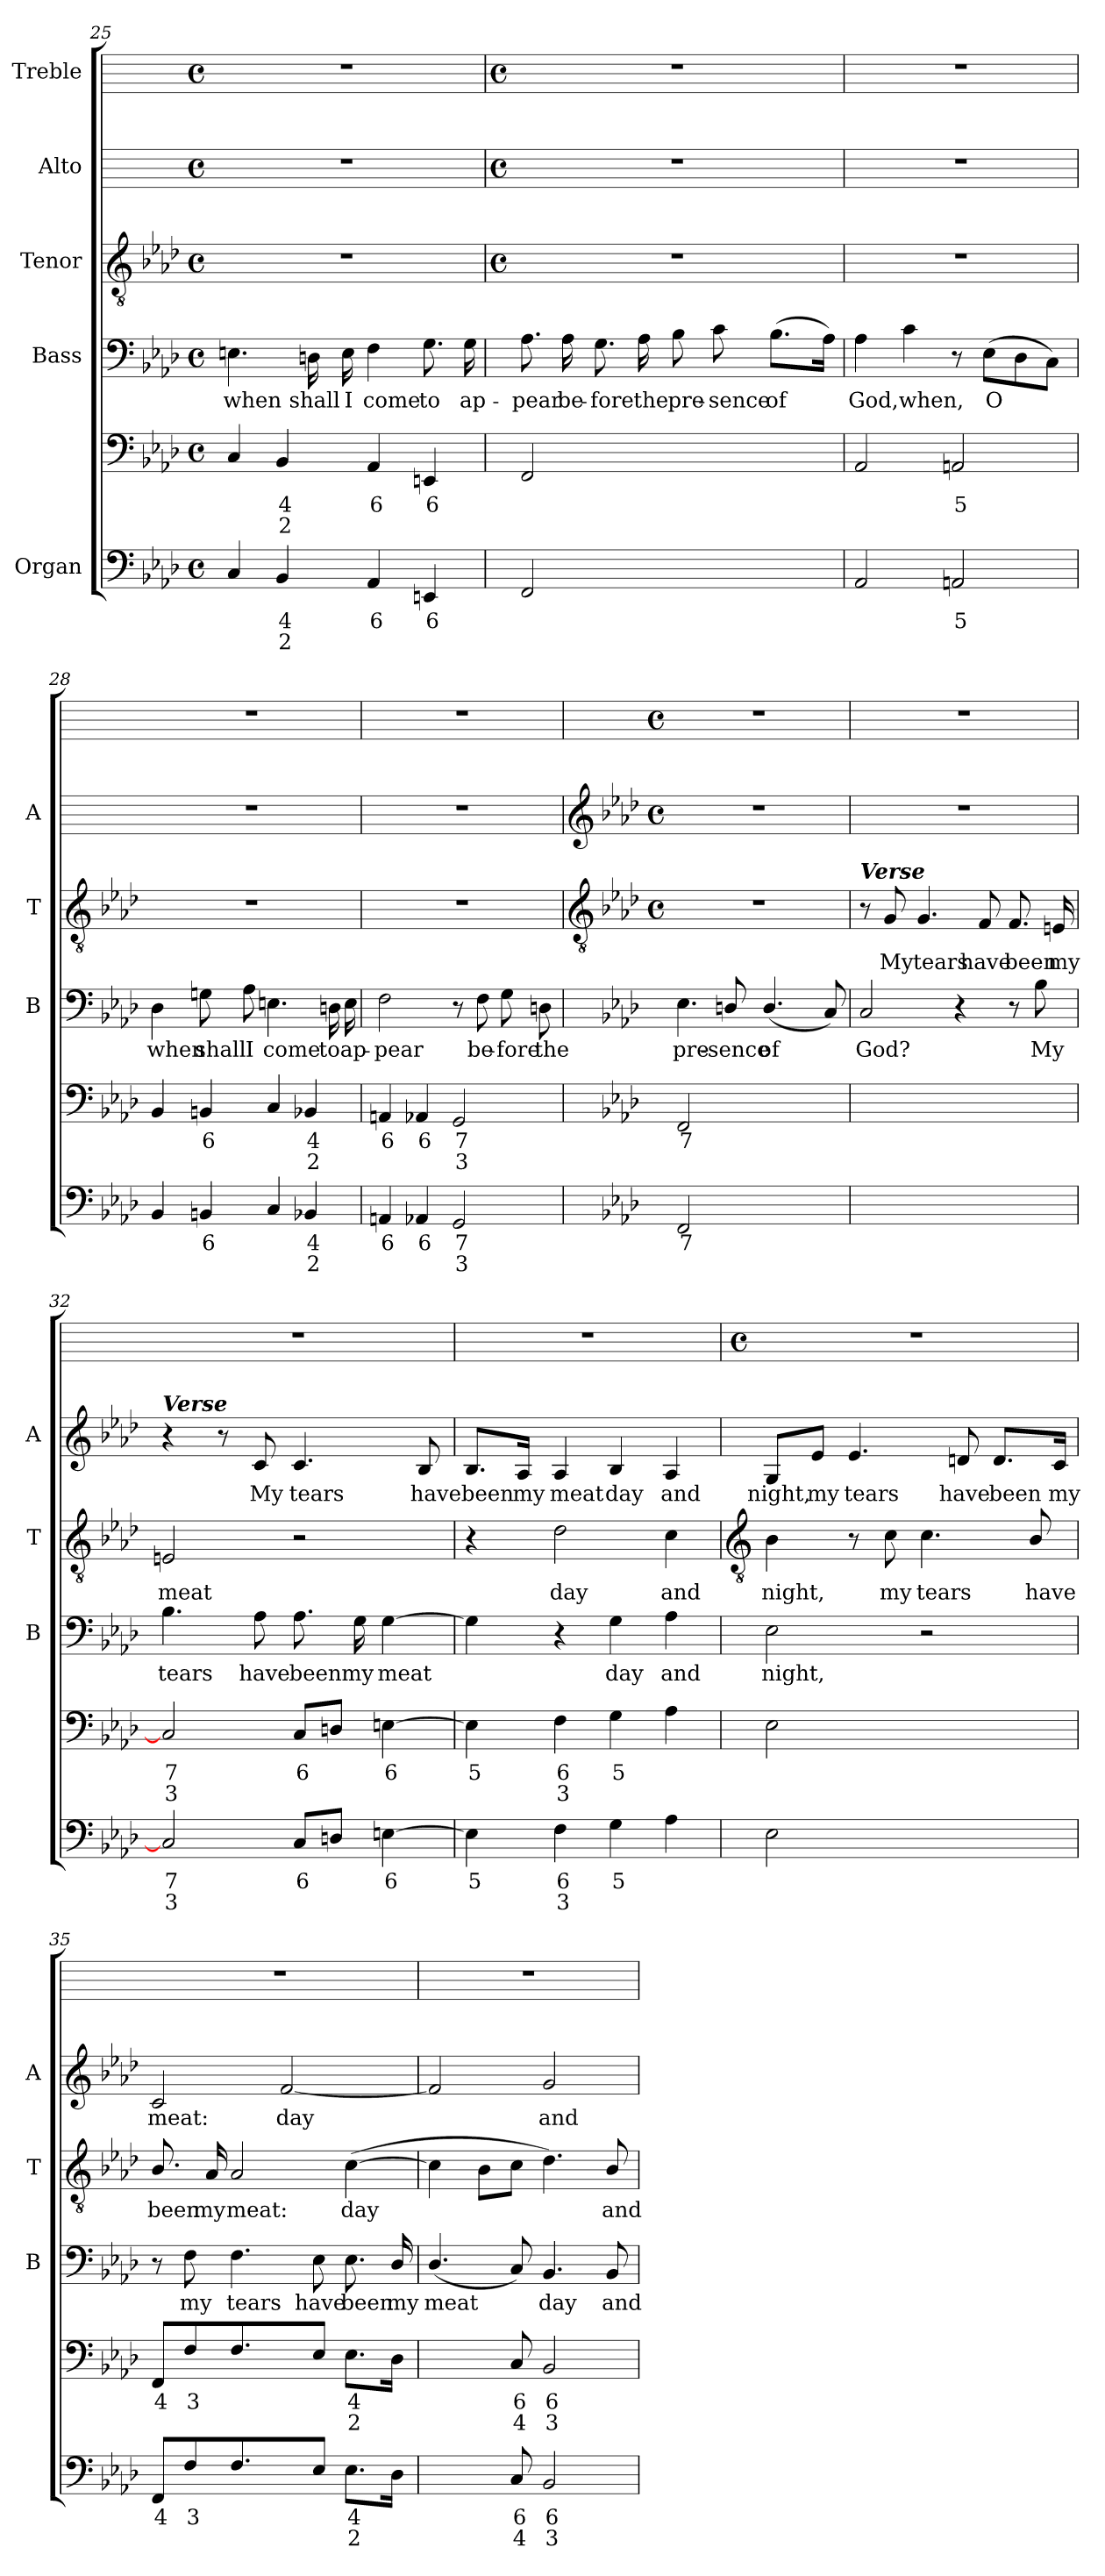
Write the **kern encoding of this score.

**kern	**text	**text	**text	**kern	**text	**text	**text	**kern	**text	**kern	**text	**kern	**text	**kern
*part5	*part5	*part5	*part5	*part5	*part5	*part5	*part5	*part4	*part4	*part3	*part3	*part2	*part2	*part1
*staff6	*staff6	*staff6	*staff6	*staff5	*staff5	*staff5	*staff5	*staff4	*staff4	*staff3	*staff3	*staff2	*staff2	*staff1
*I"Organ	*	*	*	*	*	*	*	*I"Bass	*	*I"Tenor	*	*I"Alto	*	*I"Treble
*	*	*	*	*	*	*	*	*I'B	*	*I'T	*	*I'A	*	*
*clefF4	*	*	*	*clefF4	*	*	*	*clefF4	*	*clefGv2	*	*	*	*
*k[b-e-a-d-]	*	*	*	*k[b-e-a-d-]	*	*	*	*k[b-e-a-d-]	*	*k[b-e-a-d-]	*	*	*	*
*A-:	*	*	*	*A-:	*	*	*	*A-:	*	*A-:	*	*	*	*
*M4/4	*	*	*	*M4/4	*	*	*	*M4/4	*	*M4/4	*	*M4/4	*	*M4/4
*met(c)	*	*	*	*met(c)	*	*	*	*met(c)	*	*met(c)	*	*met(c)	*	*met(c)
=25	=25	=25	=25	=25	=25	=25	=25	=25	=25	=25	=25	=25	=25	=25
!	!	!	!	!	!	!	!	!	!LO:LY:b	!	!	!	!	!
4C	.	.	.	4C	.	.	.	4.En	when	1r	.	1r	.	1r
!	!LO:LY:b	!LO:LY:b	!	!	!LO:LY:b	!LO:LY:b	!	!	!	!	!	!	!	!
4BB-	4	2	.	4BB-	4	2	.	.	.	.	.	.	.	.
!	!	!	!	!	!	!	!	!	!LO:LY:b	!	!	!	!	!
.	.	.	.	.	.	.	.	16Dn	shall	.	.	.	.	.
!	!	!	!	!	!	!	!	!	!LO:LY:b	!	!	!	!	!
.	.	.	.	.	.	.	.	16E	I	.	.	.	.	.
!	!LO:LY:b	!	!	!	!LO:LY:b	!	!	!	!LO:LY:b	!	!	!	!	!
4AA-	6	.	.	4AA-	6	.	.	4F	come	.	.	.	.	.
!	!LO:LY:b	!	!	!	!LO:LY:b	!	!	!	!LO:LY:b	!	!	!	!	!
4EEn	6	.	.	4EEn	6	.	.	8.G	to	.	.	.	.	.
!	!	!	!	!	!	!	!	!	!LO:LY:b	!	!	!	!	!
.	.	.	.	.	.	.	.	16G	ap-	.	.	.	.	.
!!LO:LB:g=z
=26	=26	=26	=26	=26	=26	=26	=26	=26	=26	=26	=26	=26	=26	=26
*	*	*	*	*	*	*	*	*	*	*M4/4	*	*M4/4	*	*M4/4
*	*	*	*	*	*	*	*	*	*	*met(c)	*	*met(c)	*	*met(c)
!	!	!	!	!	!	!	!	!	!LO:LY:b	!	!	!	!	!
2FF	.	.	.	2FF	.	.	.	8.A-	-pear	1r	.	1r	.	1r
!	!	!	!	!	!	!	!	!	!LO:LY:b	!	!	!	!	!
.	.	.	.	.	.	.	.	16A-	be-	.	.	.	.	.
!	!	!	!	!	!	!	!	!	!LO:LY:b	!	!	!	!	!
.	.	.	.	.	.	.	.	8.G	-fore	.	.	.	.	.
!	!	!	!	!	!	!	!	!	!LO:LY:b	!	!	!	!	!
.	.	.	.	.	.	.	.	16A-	the	.	.	.	.	.
!	!LO:LY:b	!LO:LY:b	!	!	!LO:LY:b	!LO:LY:b	!	!	!LO:LY:b	!	!	!	!	!
[8CCyy	5	3	.	[8CCyy	5	3	.	8B-	pre-	.	.	.	.	.
!	!LO:LY:b	!LO:LY:b	!	!	!LO:LY:b	!LO:LY:b	!	!	!LO:LY:b	!	!	!	!	!
8CCyy_	6	4	.	8CCyy_	6	4	.	8c	-sence	.	.	.	.	.
!	!LO:LY:b	!LO:LY:b	!	!	!LO:LY:b	!LO:LY:b	!	!	!LO:LY:b	!	!	!	!	!
8CCyy_	5	4	.	8CCyy_	5	4	.	(>8.B-L	of	.	.	.	.	.
!	!	!LO:LY:b	!	!	!	!LO:LY:b	!	!	!	!	!	!	!	!
8CCLyy]	.	3	.	8CCLyy]	.	3	.	.	.	.	.	.	.	.
.	.	.	.	.	.	.	.	16A-J)	.	.	.	.	.	.
=27	=27	=27	=27	=27	=27	=27	=27	=27	=27	=27	=27	=27	=27	=27
!	!	!	!	!	!	!	!	!	!LO:LY:b	!	!	!	!	!
2AA-	.	.	.	2AA-	.	.	.	4A-	God,	1r	.	1r	.	1r
!	!	!	!	!	!	!	!	!	!LO:LY:b	!	!	!	!	!
.	.	.	.	.	.	.	.	4c	when,	.	.	.	.	.
!	!LO:LY:b	!	!	!	!LO:LY:b	!	!	!	!	!	!	!	!	!
2AAn	5	.	.	2AAn	5	.	.	8r	.	.	.	.	.	.
!	!	!	!	!	!	!	!	!	!LO:LY:b	!	!	!	!	!
.	.	.	.	.	.	.	.	(>8E-L	O	.	.	.	.	.
.	.	.	.	.	.	.	.	8D-	.	.	.	.	.	.
.	.	.	.	.	.	.	.	8CJ)	.	.	.	.	.	.
=28	=28	=28	=28	=28	=28	=28	=28	=28	=28	=28	=28	=28	=28	=28
!	!	!	!	!	!	!	!	!	!LO:LY:b	!	!	!	!	!
4BB-	.	.	.	4BB-	.	.	.	4D-	when	1r	.	1r	.	1r
!	!LO:LY:b	!	!	!	!LO:LY:b	!	!	!	!LO:LY:b	!	!	!	!	!
4BBn	6	.	.	4BBn	6	.	.	8Gn	shall	.	.	.	.	.
!	!	!	!	!	!	!	!	!	!LO:LY:b	!	!	!	!	!
.	.	.	.	.	.	.	.	8A-	I	.	.	.	.	.
!	!	!	!	!	!	!	!	!	!LO:LY:b	!	!	!	!	!
4C	.	.	.	4C	.	.	.	4.En	come	.	.	.	.	.
!	!LO:LY:b	!LO:LY:b	!	!	!LO:LY:b	!LO:LY:b	!	!	!	!	!	!	!	!
4BB-X	4	2	.	4BB-X	4	2	.	.	.	.	.	.	.	.
!	!	!	!	!	!	!	!	!	!LO:LY:b	!	!	!	!	!
.	.	.	.	.	.	.	.	16Dn	to	.	.	.	.	.
!	!	!	!	!	!	!	!	!	!LO:LY:b	!	!	!	!	!
.	.	.	.	.	.	.	.	16E	ap-	.	.	.	.	.
=29	=29	=29	=29	=29	=29	=29	=29	=29	=29	=29	=29	=29	=29	=29
!	!LO:LY:b	!	!	!	!LO:LY:b	!	!	!	!LO:LY:b	!	!	!	!	!
4AAn	6	.	.	4AAn	6	.	.	2F	-pear	1r	.	1r	.	1r
!	!LO:LY:b	!	!	!	!LO:LY:b	!	!	!	!	!	!	!	!	!
4AA-X	6	.	.	4AA-X	6	.	.	.	.	.	.	.	.	.
!	!LO:LY:b	!LO:LY:b	!	!	!LO:LY:b	!LO:LY:b	!	!	!	!	!	!	!	!
2GG	7	3	.	2GG	7	3	.	8r	.	.	.	.	.	.
!	!	!	!	!	!	!	!	!	!LO:LY:b	!	!	!	!	!
.	.	.	.	.	.	.	.	8F	be-	.	.	.	.	.
!	!	!	!	!	!	!	!	!	!LO:LY:b	!	!	!	!	!
.	.	.	.	.	.	.	.	8G	-fore	.	.	.	.	.
!	!	!	!	!	!	!	!	!	!LO:LY:b	!	!	!	!	!
.	.	.	.	.	.	.	.	8Dn	the	.	.	.	.	.
!!LO:LB:g=z
=30	=30	=30	=30	=30	=30	=30	=30	=30	=30	=30	=30	=30	=30	=30
*	*	*	*	*	*	*	*	*	*	*clefGv2	*	*clefG2	*	*
*	*	*	*	*	*	*	*	*	*	*k[b-e-a-d-]	*	*k[b-e-a-d-]	*	*
*	*	*	*	*	*	*	*	*	*	*A-:	*	*A-:	*	*
*	*	*	*	*	*	*	*	*	*	*M4/4	*	*M4/4	*	*M4/4
*	*	*	*	*	*	*	*	*	*	*met(c)	*	*met(c)	*	*met(c)
!	!LO:LY:b	!	!	!	!LO:LY:b	!	!	!	!LO:LY:b	!	!	!	!	!
2FF	7	.	.	2FF	7	.	.	4.E-	pre-	1r	.	1r	.	1r
!	!	!	!	!	!	!	!	!	!LO:LY:b	!	!	!	!	!
.	.	.	.	.	.	.	.	8Dn/	-sence	.	.	.	.	.
!	!LO:LY:b	!	!	!	!LO:LY:b	!	!	!	!LO:LY:b	!	!	!	!	!
[4GGyy	4	.	.	[4GGyy	4	.	.	(<4.D/	of	.	.	.	.	.
!	!LO:LY:b	!	!	!	!LO:LY:b	!	!	!	!	!	!	!	!	!
4GGyy]	3	.	.	4GGyy]	3	.	.	.	.	.	.	.	.	.
.	.	.	.	.	.	.	.	8C)	.	.	.	.	.	.
=31	=31	=31	=31	=31	=31	=31	=31	=31	=31	=31	=31	=31	=31	=31
!	!	!	!	!	!	!	!	!	!	!LO:TX:a:Bi:t=Verse	!	!	!	!
!	!	!	!	!	!	!	!	!	!LO:LY:b	!	!	!	!	!
[2Cyy	.	.	.	[2Cyy	.	.	.	2C	God?	8r	.	1r	.	1r
!	!	!	!	!	!	!	!	!	!	!	!LO:LY:b	!	!	!
.	.	.	.	.	.	.	.	.	.	8G	My	.	.	.
!	!	!	!	!	!	!	!	!	!	!	!LO:LY:b	!	!	!
.	.	.	.	.	.	.	.	.	.	4.G	tears	.	.	.
!	!LO:LY:b	!LO:LY:b	!LO:LY:b	!	!LO:LY:b	!LO:LY:b	!LO:LY:b	!	!	!	!	!	!	!
2Cyy_	7	4	2	2Cyy_	7	4	2	4r	.	.	.	.	.	.
!	!	!	!	!	!	!	!	!	!	!	!LO:LY:b	!	!	!
.	.	.	.	.	.	.	.	.	.	8F	have	.	.	.
!	!	!	!	!	!	!	!	!	!	!	!LO:LY:b	!	!	!
.	.	.	.	.	.	.	.	8r	.	8.F	been	.	.	.
!	!	!	!	!	!	!	!	!	!LO:LY:b	!	!	!	!	!
.	.	.	.	.	.	.	.	8B-	My	.	.	.	.	.
!	!	!	!	!	!	!	!	!	!	!	!LO:LY:b	!	!	!
.	.	.	.	.	.	.	.	.	.	16En	my	.	.	.
=32	=32	=32	=32	=32	=32	=32	=32	=32	=32	=32	=32	=32	=32	=32
!	!	!	!	!	!	!	!	!	!	!	!	!LO:TX:a:Bi:t=Verse	!	!
!	!LO:LY:b	!LO:LY:b	!	!	!LO:LY:b	!LO:LY:b	!	!	!LO:LY:b	!	!LO:LY:b	!	!	!
2C]	7	3	.	2C]	7	3	.	4.B-	tears	2En	meat	4r	.	1r
.	.	.	.	.	.	.	.	.	.	.	.	8r	.	.
!	!	!	!	!	!	!	!	!	!LO:LY:b	!	!	!	!LO:LY:b	!
.	.	.	.	.	.	.	.	8A-	have	.	.	8c	My	.
!	!LO:LY:b	!	!	!	!LO:LY:b	!	!	!	!LO:LY:b	!	!	!	!LO:LY:b	!
8CL	6	.	.	8CL	6	.	.	8.A-	been	2r	.	4.c	tears	.
8DnJ	.	.	.	8DnJ	.	.	.	.	.	.	.	.	.	.
!	!	!	!	!	!	!	!	!	!LO:LY:b	!	!	!	!	!
.	.	.	.	.	.	.	.	16G	my	.	.	.	.	.
!	!LO:LY:b	!	!	!	!LO:LY:b	!	!	!	!LO:LY:b	!	!	!	!	!
[4En	6	.	.	[4En	6	.	.	[4G	meat	.	.	.	.	.
!	!	!	!	!	!	!	!	!	!	!	!	!	!LO:LY:b	!
.	.	.	.	.	.	.	.	.	.	.	.	8B-	have	.
=33	=33	=33	=33	=33	=33	=33	=33	=33	=33	=33	=33	=33	=33	=33
!	!LO:LY:b	!	!	!	!LO:LY:b	!	!	!	!	!	!	!	!LO:LY:b	!
4E]	5	.	.	4E]	5	.	.	4G]	.	4r	.	8.B-/L	been	1r
!	!	!	!	!	!	!	!	!	!	!	!	!	!LO:LY:b	!
.	.	.	.	.	.	.	.	.	.	.	.	16A-/Jk	my	.
!	!LO:LY:b	!LO:LY:b	!	!	!LO:LY:b	!LO:LY:b	!	!	!	!	!LO:LY:b	!	!LO:LY:b	!
4F	6	3	.	4F	6	3	.	4r	.	2d-	day	4A-	meat	.
!	!LO:LY:b	!	!	!	!LO:LY:b	!	!	!	!LO:LY:b	!	!	!	!LO:LY:b	!
4G	5	.	.	4G	5	.	.	4G	day	.	.	4B-	day	.
!	!	!	!	!	!	!	!	!	!LO:LY:b	!	!LO:LY:b	!	!LO:LY:b	!
4A-	.	.	.	4A-	.	.	.	4A-	and	4c	and	4A-	and	.
!!LO:LB:g=z
=34	=34	=34	=34	=34	=34	=34	=34	=34	=34	=34	=34	=34	=34	=34
*	*	*	*	*	*	*	*	*	*	*clefGv2	*	*	*	*
*	*	*	*	*	*	*	*	*	*	*	*	*	*	*M4/4
*	*	*	*	*	*	*	*	*	*	*	*	*	*	*met(c)
!	!	!	!	!	!	!	!	!	!LO:LY:b	!	!LO:LY:b	!	!LO:LY:b	!
2E-	.	.	.	2E-	.	.	.	2E-	night,	4B-	night,	8G/L	night,	1r
!	!	!	!	!	!	!	!	!	!	!	!	!	!LO:LY:b	!
.	.	.	.	.	.	.	.	.	.	.	.	8e-/J	my	.
!	!	!	!	!	!	!	!	!	!	!	!	!	!LO:LY:b	!
.	.	.	.	.	.	.	.	.	.	8r	.	4.e-	tears	.
!	!	!	!	!	!	!	!	!	!	!	!LO:LY:b	!	!	!
.	.	.	.	.	.	.	.	.	.	8c	my	.	.	.
!	!LO:LY:b	!LO:LY:b	!	!	!LO:LY:b	!LO:LY:b	!	!	!	!	!LO:LY:b	!	!	!
[4EE-yy	8	6	.	[4EE-yy	8	6	.	2r	.	4.c	tears	.	.	.
!	!	!	!	!	!	!	!	!	!	!	!	!	!LO:LY:b	!
.	.	.	.	.	.	.	.	.	.	.	.	8dn	have	.
!	!LO:LY:b	!LO:LY:b	!	!	!LO:LY:b	!LO:LY:b	!	!	!	!	!	!	!LO:LY:b	!
4EE-yy]	7	5	.	4EE-yy]	7	5	.	.	.	.	.	8.d/L	been	.
!	!	!	!	!	!	!	!	!	!	!	!LO:LY:b	!	!	!
.	.	.	.	.	.	.	.	.	.	8B-/	have	.	.	.
!	!	!	!	!	!	!	!	!	!	!	!	!	!LO:LY:b	!
.	.	.	.	.	.	.	.	.	.	.	.	16c/Jk	my	.
=35	=35	=35	=35	=35	=35	=35	=35	=35	=35	=35	=35	=35	=35	=35
!	!LO:LY:b	!	!	!	!LO:LY:b	!	!	!	!	!	!LO:LY:b	!	!LO:LY:b	!
8FFL	4	.	.	8FFL	4	.	.	8r	.	8.B-/	been	2c	meat:	1r
!	!LO:LY:b	!	!	!	!LO:LY:b	!	!	!	!LO:LY:b	!	!	!	!	!
8F	3	.	.	8F	3	.	.	8F	my	.	.	.	.	.
!	!	!	!	!	!	!	!	!	!	!	!LO:LY:b	!	!	!
.	.	.	.	.	.	.	.	.	.	16A-	my	.	.	.
!	!	!	!	!	!	!	!	!	!LO:LY:b	!	!LO:LY:b	!	!	!
4.F	.	.	.	4.F	.	.	.	4.F	tears	2A-	meat:	.	.	.
!	!	!	!	!	!	!	!	!	!	!	!	!	!LO:LY:b	!
.	.	.	.	.	.	.	.	.	.	.	.	[2f	day	.
!	!	!	!	!	!	!	!	!	!LO:LY:b	!	!	!	!	!
8E-J	.	.	.	8E-J	.	.	.	8E-	have	.	.	.	.	.
!	!LO:LY:b	!LO:LY:b	!	!	!LO:LY:b	!LO:LY:b	!	!	!LO:LY:b	!	!LO:LY:b	!	!	!
8.E-L	4	2	.	8.E-L	4	2	.	8.E-	been	(>[4c	day	.	.	.
!	!	!	!	!	!	!	!	!	!LO:LY:b	!	!	!	!	!
16D-J	.	.	.	16D-J	.	.	.	16D-/	my	.	.	.	.	.
=36	=36	=36	=36	=36	=36	=36	=36	=36	=36	=36	=36	=36	=36	=36
!	!LO:LY:b	!	!	!	!LO:LY:b	!	!	!	!LO:LY:b	!	!	!	!	!
[4D-/yy	7	.	.	[4D-/yy	7	.	.	(<4.D-/	meat	4c]	.	2f]	.	1r
!	!LO:LY:b	!	!	!	!LO:LY:b	!	!	!	!	!	!	!	!	!
8D-yy]	6	.	.	8D-yy]	6	.	.	.	.	8B-L	.	.	.	.
!	!LO:LY:b	!LO:LY:b	!	!	!LO:LY:b	!LO:LY:b	!	!	!	!	!	!	!	!
8C	6	4	.	8C	6	4	.	8C)	.	8cJ	.	.	.	.
!	!LO:LY:b	!LO:LY:b	!	!	!LO:LY:b	!LO:LY:b	!	!	!LO:LY:b	!	!	!	!LO:LY:b	!
2BB-	6	3	.	2BB-	6	3	.	4.BB-	day	4.d-)	.	2g	and	.
!	!	!	!	!	!	!	!	!	!LO:LY:b	!	!LO:LY:b	!	!	!
.	.	.	.	.	.	.	.	8BB-	and	8B-/	and	.	.	.
=	=	=	=	=	=	=	=	=	=	=	=	=	=	=
*-	*-	*-	*-	*-	*-	*-	*-	*-	*-	*-	*-	*-	*-	*-
